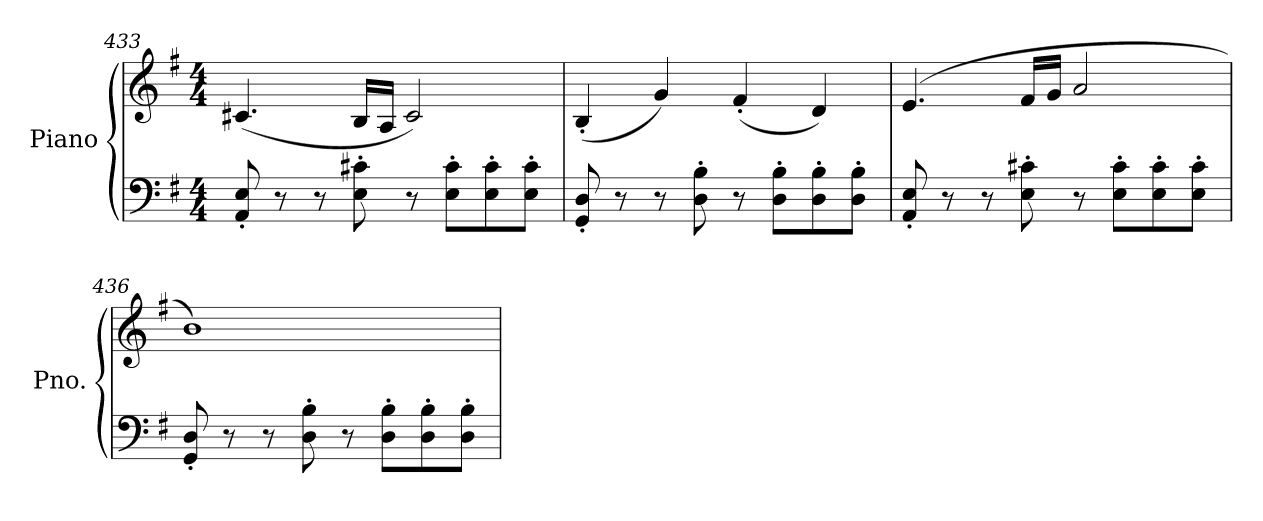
**kern	**kern
*part1	*part1
*staff2	*staff1
*I"Piano	*
*I'Pno.	*
*clefF4	*clefG2
*k[f#]	*k[f#]
*M4/4	*M4/4
=433	=433
8AA/' 8E/'	(4.c#X/
8r	.
8r	.
8E\' 8c#X\'	16B/LL
.	16A/JJ
8r	2c#/)
8E\' 8c#\'L	.
8E\' 8c#\'	.
8E\' 8c#\'J	.
=434	=434
8GG/' 8D/'	(4B'/
8r	.
8r	4g/)
8D\' 8B\'	.
8r	(4f#'/
8D\' 8B\'L	.
8D\' 8B\'	4d/)
8D\' 8B\'J	.
!!LO:LB:g=z
=435	=435
8AA/' 8E/'	(4.e/
8r	.
8r	.
8E\' 8c#X\'	16f#/LL
.	16g/JJ
8r	2a/
8E\' 8c#\'L	.
8E\' 8c#\'	.
8E\' 8c#\'J	.
=436	=436
8GG/' 8D/'	1b)
8r	.
8r	.
8D\' 8B\'	.
8r	.
8D\' 8B\'L	.
8D\' 8B\'	.
8D\' 8B\'J	.
=	=
*-	*-
